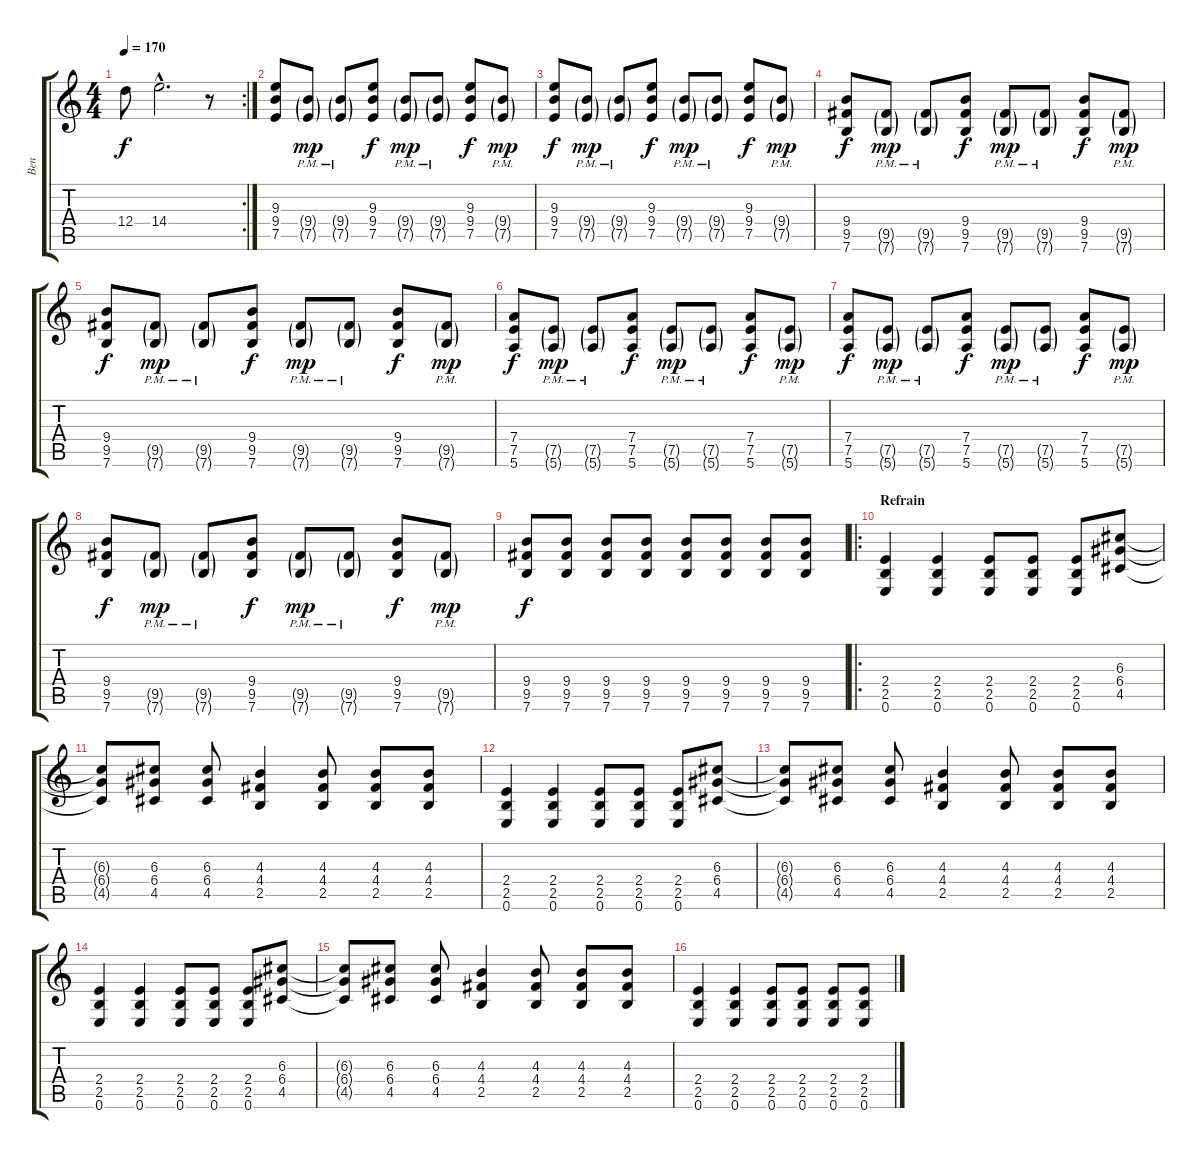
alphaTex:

\track ("Ben" "Ben") {instrument distortionguitar}
\staff {score tabs}
\tuning (E4 B3 G3 D3 A2 E2) {hide}
\rc 2
\ts (4 4)
\tempo 170
\clef g2
\ks c
12.4{t}.8{dy f} 14.4{hac}.2{d} r.8 |
(9.3 9.4 7.5).8 (9.4{g pm} 7.5{g pm}).8{dy mp} (9.4{g pm} 7.5{g pm}).8 (9.3 9.4 7.5).8{dy f} (9.4{g pm} 7.5{g pm}).8{dy mp} (9.4{g pm} 7.5{g pm}).8 (9.3 9.4 7.5).8{dy f} (9.4{g pm} 7.5{g pm}).8{dy mp} |
(9.3 9.4 7.5).8{dy f} (9.4{g pm} 7.5{g pm}).8{dy mp} (9.4{g pm} 7.5{g pm}).8 (9.3 9.4 7.5).8{dy f} (9.4{g pm} 7.5{g pm}).8{dy mp} (9.4{g} 7.5{g pm}).8 (9.3 9.4 7.5).8{dy f} (9.4{g pm} 7.5{g pm}).8{dy mp} |
(9.4 9.5 7.6).8{dy f} (9.5{g pm} 7.6{g pm}).8{dy mp} (9.5{g pm} 7.6{g pm}).8 (9.4 9.5 7.6).8{dy f} (9.5{g pm} 7.6{g pm}).8{dy mp} (9.5{g pm} 7.6{g pm}).8 (9.4 9.5 7.6).8{dy f} (9.5{g pm} 7.6{g pm}).8{dy mp} |
(9.4 9.5 7.6).8{dy f} (9.5{g pm} 7.6{g pm}).8{dy mp} (9.5{g pm} 7.6{g pm}).8 (9.4 9.5 7.6).8{dy f} (9.5{g pm} 7.6{g pm}).8{dy mp} (9.5{g pm} 7.6{g pm}).8 (9.4 9.5 7.6).8{dy f} (9.5{g pm} 7.6{g pm}).8{dy mp} |
(7.4 7.5 5.6).8{dy f} (7.5{g pm} 5.6{g pm}).8{dy mp} (7.5{g pm} 5.6{g pm}).8 (7.4 7.5 5.6).8{dy f} (7.5{g pm} 5.6{g pm}).8{dy mp} (7.5{g pm} 5.6{g pm}).8 (7.4 7.5 5.6).8{dy f} (7.5{g pm} 5.6{g pm}).8{dy mp} |
(7.4 7.5 5.6).8{dy f} (7.5{g pm} 5.6{g pm}).8{dy mp} (7.5{g pm} 5.6{g pm}).8 (7.4 7.5 5.6).8{dy f} (7.5{g pm} 5.6{g pm}).8{dy mp} (7.5{g pm} 5.6{g pm}).8 (7.4 7.5 5.6).8{dy f} (7.5{g pm} 5.6{g pm}).8{dy mp} |
(9.4 9.5 7.6).8{dy f} (9.5{g pm} 7.6{g pm}).8{dy mp} (9.5{g pm} 7.6{g pm}).8 (9.4 9.5 7.6).8{dy f} (9.5{g pm} 7.6{g pm}).8{dy mp} (9.5{g pm} 7.6{g pm}).8 (9.4 9.5 7.6).8{dy f} (9.5{g pm} 7.6{g pm}).8{dy mp} |
(9.4 9.5 7.6).8{dy f} (9.4 9.5 7.6).8 (9.4 9.5 7.6).8 (9.4 9.5 7.6).8 (9.4 9.5 7.6).8 (9.4 9.5 7.6).8 (9.4 9.5 7.6).8 (9.4 9.5 7.6).8 |
\ro
\section ("" "Refrain")
(2.4 2.5 0.6).4 (2.4 2.5 0.6).4 (2.4 2.5 0.6).8 (2.4 2.5 0.6).8 (2.4 2.5 0.6).8 (6.3 6.4 4.5).8 |
(6.3{t} 6.4{t} 4.5{t}).8 (6.3 6.4 4.5).8 (6.3 6.4 4.5).8 (4.3 4.4 2.5).4 (4.3 4.4 2.5).8 (4.3 4.4 2.5).8 (4.3 4.4 2.5).8 |
(2.4 2.5 0.6).4 (2.4 2.5 0.6).4 (2.4 2.5 0.6).8 (2.4 2.5 0.6).8 (2.4 2.5 0.6).8 (6.3 6.4 4.5).8 |
(6.3{t} 6.4{t} 4.5{t}).8 (6.3 6.4 4.5).8 (6.3 6.4 4.5).8 (4.3 4.4 2.5).4 (4.3 4.4 2.5).8 (4.3 4.4 2.5).8 (4.3 4.4 2.5).8 |
(2.4 2.5 0.6).4 (2.4 2.5 0.6).4 (2.4 2.5 0.6).8 (2.4 2.5 0.6).8 (2.4 2.5 0.6).8 (6.3 6.4 4.5).8 |
(6.3{t} 6.4{t} 4.5{t}).8 (6.3 6.4 4.5).8 (6.3 6.4 4.5).8 (4.3 4.4 2.5).4 (4.3 4.4 2.5).8 (4.3 4.4 2.5).8 (4.3 4.4 2.5).8 |
(2.4 2.5 0.6).4 (2.4 2.5 0.6).4 (2.4 2.5 0.6).8 (2.4 2.5 0.6).8 (2.4 2.5 0.6).8 (2.4 2.5 0.6).8
